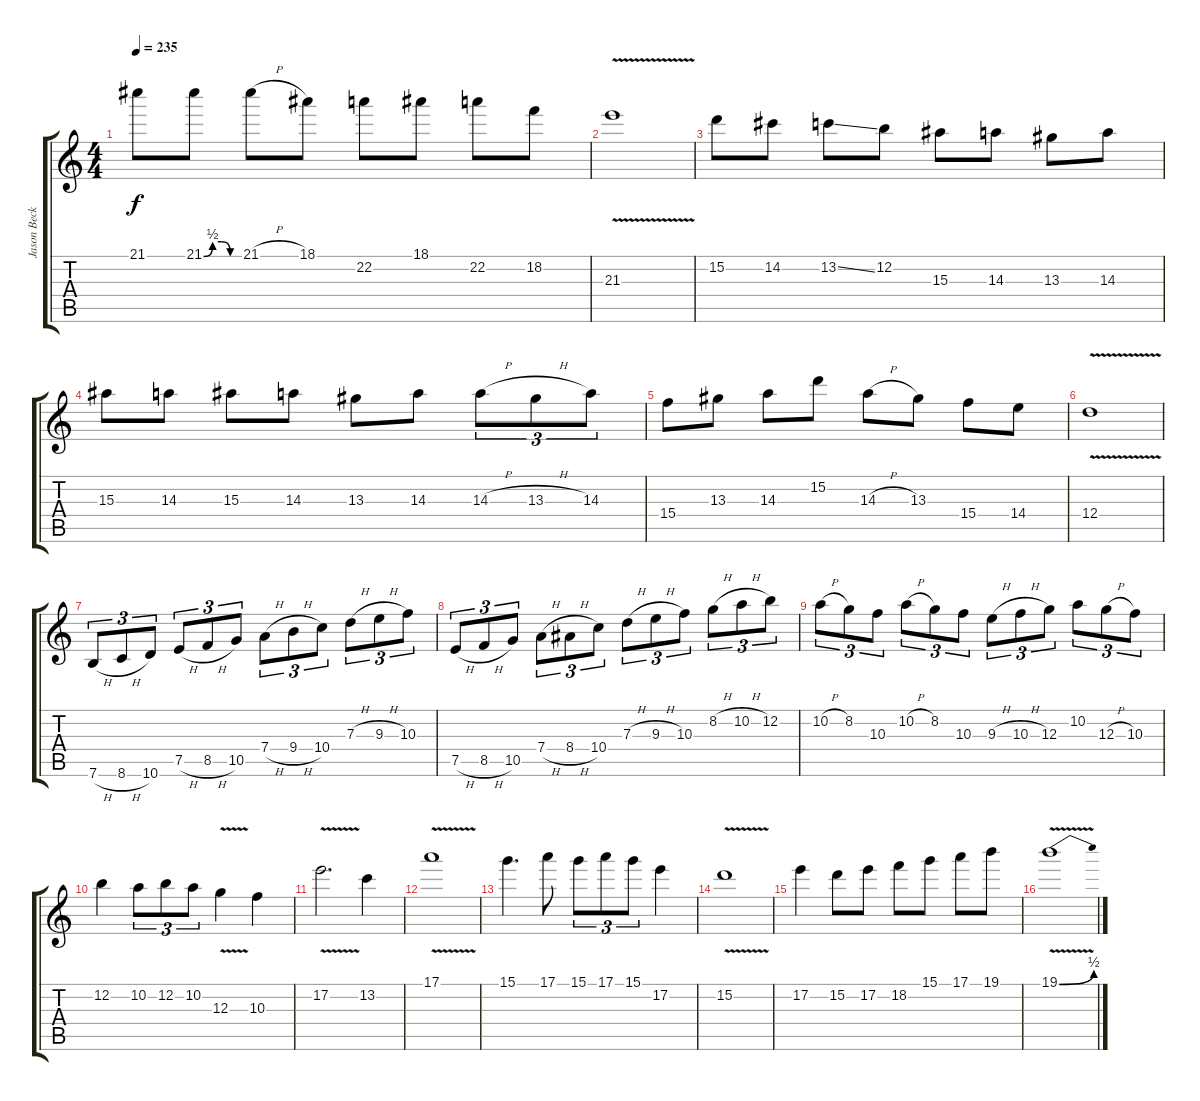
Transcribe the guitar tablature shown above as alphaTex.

\track ("Jason Becker" "Jason Beck") {instrument distortionguitar}
\staff {score tabs}
\tuning (E4 B3 G3 D3 A2 E2) {hide}
\ts (4 4)
\tempo 235
\clef g2
\ks c
21.1.8{dy f} 21.1{be (custom 0 0 15 2 30 2 45 0 60 0)}.8 21.1{h}.8 18.1.8 22.2.8 18.1.8 22.2.8 18.2.8 |
21.3{v}.1 |
15.2.8 14.2.8 13.2{ss}.8 12.2.8 15.3.8 14.3.8 13.3.8 14.3.8 |
15.3.8 14.3.8 15.3.8 14.3.8 13.3.8 14.3.8 14.3{h}.8{tu (3 2)} 13.3{h}.8{tu (3 2)} 14.3.8{tu (3 2)} |
15.4.8 13.3.8 14.3.8 15.2.8 14.3{h}.8 13.3.8 15.4.8 14.4.8 |
12.4{v}.1 |
7.6{h}.8{tu (3 2)} 8.6{h}.8{tu (3 2)} 10.6.8{tu (3 2)} 7.5{h}.8{tu (3 2)} 8.5{h}.8{tu (3 2)} 10.5.8{tu (3 2)} 7.4{h}.8{tu (3 2)} 9.4{h}.8{tu (3 2)} 10.4.8{tu (3 2)} 7.3{h}.8{tu (3 2)} 9.3{h}.8{tu (3 2)} 10.3.8{tu (3 2)} |
7.5{h}.8{tu (3 2)} 8.5{h}.8{tu (3 2)} 10.5.8{tu (3 2)} 7.4{h}.8{tu (3 2)} 8.4{h}.8{tu (3 2)} 10.4.8{tu (3 2)} 7.3{h}.8{tu (3 2)} 9.3{h}.8{tu (3 2)} 10.3.8{tu (3 2)} 8.2{h}.8{tu (3 2)} 10.2{h}.8{tu (3 2)} 12.2.8{tu (3 2)} |
10.2{h}.8{tu (3 2)} 8.2.8{tu (3 2)} 10.3.8{tu (3 2)} 10.2{h}.8{tu (3 2)} 8.2.8{tu (3 2)} 10.3.8{tu (3 2)} 9.3{h}.8{tu (3 2)} 10.3{h}.8{tu (3 2)} 12.3.8{tu (3 2)} 10.2.8{tu (3 2)} 12.3{h}.8{tu (3 2)} 10.3.8{tu (3 2)} |
12.2.4 10.2.8{tu (3 2)} 12.2.8{tu (3 2)} 10.2.8{tu (3 2)} 12.3{v}.4 10.3.4 |
17.2{v}.2{d} 13.2.4 |
17.1{v}.1 |
15.1.4{d} 17.1.8 15.1.8{tu (3 2)} 17.1.8{tu (3 2)} 15.1.8{tu (3 2)} 17.2.4 |
15.2{v}.1 |
17.2.4 15.2.8 17.2.8 18.2.8 15.1.8 17.1.8 19.1.8 |
19.1{be (bend 0 0 60 2) v}.1
